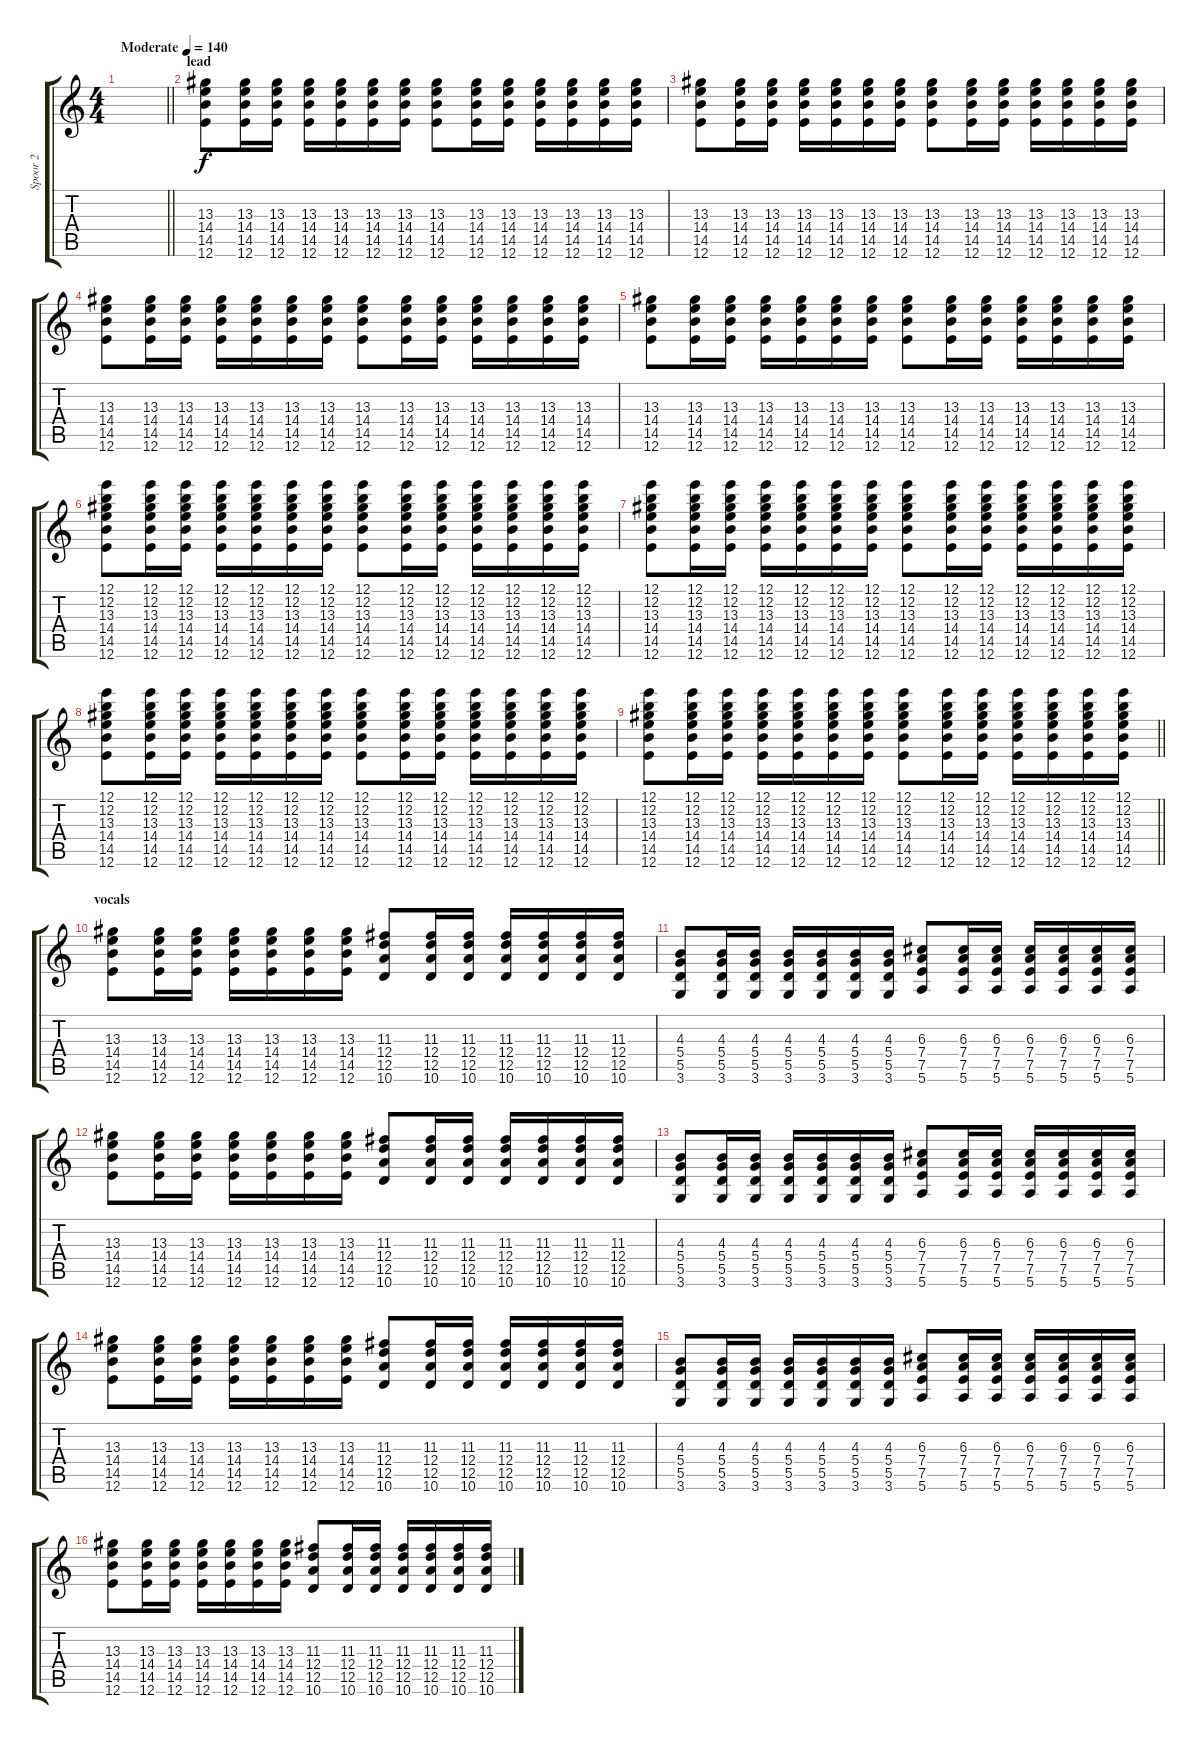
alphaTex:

\track ("Spoor 2" "Spoor 2") {instrument overdrivenguitar}
\staff {score tabs}
\tuning (E4 B3 G3 D3 A2 E2) {hide}
\ts (4 4)
\tempo (140 "Moderate")
\clef g2
\barLineRight lightlight
\ks c
|
\section ("" "lead")
(13.3 14.4 14.5 12.6).8 (13.3 14.4 14.5 12.6).16 (13.3 14.4 14.5 12.6).16 (13.3 14.4 14.5 12.6).16 (13.3 14.4 14.5 12.6).16 (13.3 14.4 14.5 12.6).16 (13.3 14.4 14.5 12.6).16 (13.3 14.4 14.5 12.6).8 (13.3 14.4 14.5 12.6).16 (13.3 14.4 14.5 12.6).16 (13.3 14.4 14.5 12.6).16 (13.3 14.4 14.5 12.6).16 (13.3 14.4 14.5 12.6).16 (13.3 14.4 14.5 12.6).16 |
(13.3 14.4 14.5 12.6).8 (13.3 14.4 14.5 12.6).16 (13.3 14.4 14.5 12.6).16 (13.3 14.4 14.5 12.6).16 (13.3 14.4 14.5 12.6).16 (13.3 14.4 14.5 12.6).16 (13.3 14.4 14.5 12.6).16 (13.3 14.4 14.5 12.6).8 (13.3 14.4 14.5 12.6).16 (13.3 14.4 14.5 12.6).16 (13.3 14.4 14.5 12.6).16 (13.3 14.4 14.5 12.6).16 (13.3 14.4 14.5 12.6).16 (13.3 14.4 14.5 12.6).16 |
(13.3 14.4 14.5 12.6).8 (13.3 14.4 14.5 12.6).16 (13.3 14.4 14.5 12.6).16 (13.3 14.4 14.5 12.6).16 (13.3 14.4 14.5 12.6).16 (13.3 14.4 14.5 12.6).16 (13.3 14.4 14.5 12.6).16 (13.3 14.4 14.5 12.6).8 (13.3 14.4 14.5 12.6).16 (13.3 14.4 14.5 12.6).16 (13.3 14.4 14.5 12.6).16 (13.3 14.4 14.5 12.6).16 (13.3 14.4 14.5 12.6).16 (13.3 14.4 14.5 12.6).16 |
(13.3 14.4 14.5 12.6).8 (13.3 14.4 14.5 12.6).16 (13.3 14.4 14.5 12.6).16 (13.3 14.4 14.5 12.6).16 (13.3 14.4 14.5 12.6).16 (13.3 14.4 14.5 12.6).16 (13.3 14.4 14.5 12.6).16 (13.3 14.4 14.5 12.6).8 (13.3 14.4 14.5 12.6).16 (13.3 14.4 14.5 12.6).16 (13.3 14.4 14.5 12.6).16 (13.3 14.4 14.5 12.6).16 (13.3 14.4 14.5 12.6).16 (13.3 14.4 14.5 12.6).16 |
(12.1 12.2 13.3 14.4 14.5 12.6).8 (12.1 12.2 13.3 14.4 14.5 12.6).16 (12.1 12.2 13.3 14.4 14.5 12.6).16 (12.1 12.2 13.3 14.4 14.5 12.6).16 (12.1 12.2 13.3 14.4 14.5 12.6).16 (12.1 12.2 13.3 14.4 14.5 12.6).16 (12.1 12.2 13.3 14.4 14.5 12.6).16 (12.1 12.2 13.3 14.4 14.5 12.6).8 (12.1 12.2 13.3 14.4 14.5 12.6).16 (12.1 12.2 13.3 14.4 14.5 12.6).16 (12.1 12.2 13.3 14.4 14.5 12.6).16 (12.1 12.2 13.3 14.4 14.5 12.6).16 (12.1 12.2 13.3 14.4 14.5 12.6).16 (12.1 12.2 13.3 14.4 14.5 12.6).16 |
(12.1 12.2 13.3 14.4 14.5 12.6).8 (12.1 12.2 13.3 14.4 14.5 12.6).16 (12.1 12.2 13.3 14.4 14.5 12.6).16 (12.1 12.2 13.3 14.4 14.5 12.6).16 (12.1 12.2 13.3 14.4 14.5 12.6).16 (12.1 12.2 13.3 14.4 14.5 12.6).16 (12.1 12.2 13.3 14.4 14.5 12.6).16 (12.1 12.2 13.3 14.4 14.5 12.6).8 (12.1 12.2 13.3 14.4 14.5 12.6).16 (12.1 12.2 13.3 14.4 14.5 12.6).16 (12.1 12.2 13.3 14.4 14.5 12.6).16 (12.1 12.2 13.3 14.4 14.5 12.6).16 (12.1 12.2 13.3 14.4 14.5 12.6).16 (12.1 12.2 13.3 14.4 14.5 12.6).16 |
(12.1 12.2 13.3 14.4 14.5 12.6).8 (12.1 12.2 13.3 14.4 14.5 12.6).16 (12.1 12.2 13.3 14.4 14.5 12.6).16 (12.1 12.2 13.3 14.4 14.5 12.6).16 (12.1 12.2 13.3 14.4 14.5 12.6).16 (12.1 12.2 13.3 14.4 14.5 12.6).16 (12.1 12.2 13.3 14.4 14.5 12.6).16 (12.1 12.2 13.3 14.4 14.5 12.6).8 (12.1 12.2 13.3 14.4 14.5 12.6).16 (12.1 12.2 13.3 14.4 14.5 12.6).16 (12.1 12.2 13.3 14.4 14.5 12.6).16 (12.1 12.2 13.3 14.4 14.5 12.6).16 (12.1 12.2 13.3 14.4 14.5 12.6).16 (12.1 12.2 13.3 14.4 14.5 12.6).16 |
\barLineRight lightlight
(12.1 12.2 13.3 14.4 14.5 12.6).8 (12.1 12.2 13.3 14.4 14.5 12.6).16 (12.1 12.2 13.3 14.4 14.5 12.6).16 (12.1 12.2 13.3 14.4 14.5 12.6).16 (12.1 12.2 13.3 14.4 14.5 12.6).16 (12.1 12.2 13.3 14.4 14.5 12.6).16 (12.1 12.2 13.3 14.4 14.5 12.6).16 (12.1 12.2 13.3 14.4 14.5 12.6).8 (12.1 12.2 13.3 14.4 14.5 12.6).16 (12.1 12.2 13.3 14.4 14.5 12.6).16 (12.1 12.2 13.3 14.4 14.5 12.6).16 (12.1 12.2 13.3 14.4 14.5 12.6).16 (12.1 12.2 13.3 14.4 14.5 12.6).16 (12.1 12.2 13.3 14.4 14.5 12.6).16 |
\section ("" "vocals")
(13.3 14.4 14.5 12.6).8 (13.3 14.4 14.5 12.6).16 (13.3 14.4 14.5 12.6).16 (13.3 14.4 14.5 12.6).16 (13.3 14.4 14.5 12.6).16 (13.3 14.4 14.5 12.6).16 (13.3 14.4 14.5 12.6).16 (11.3 12.4 12.5 10.6).8 (11.3 12.4 12.5 10.6).16 (11.3 12.4 12.5 10.6).16 (11.3 12.4 12.5 10.6).16 (11.3 12.4 12.5 10.6).16 (11.3 12.4 12.5 10.6).16 (11.3 12.4 12.5 10.6).16 |
(4.3 5.4 5.5 3.6).8 (4.3 5.4 5.5 3.6).16 (4.3 5.4 5.5 3.6).16 (4.3 5.4 5.5 3.6).16 (4.3 5.4 5.5 3.6).16 (4.3 5.4 5.5 3.6).16 (4.3 5.4 5.5 3.6).16 (6.3 7.4 7.5 5.6).8 (6.3 7.4 7.5 5.6).16 (6.3 7.4 7.5 5.6).16 (6.3 7.4 7.5 5.6).16 (6.3 7.4 7.5 5.6).16 (6.3 7.4 7.5 5.6).16 (6.3 7.4 7.5 5.6).16 |
(13.3 14.4 14.5 12.6).8 (13.3 14.4 14.5 12.6).16 (13.3 14.4 14.5 12.6).16 (13.3 14.4 14.5 12.6).16 (13.3 14.4 14.5 12.6).16 (13.3 14.4 14.5 12.6).16 (13.3 14.4 14.5 12.6).16 (11.3 12.4 12.5 10.6).8 (11.3 12.4 12.5 10.6).16 (11.3 12.4 12.5 10.6).16 (11.3 12.4 12.5 10.6).16 (11.3 12.4 12.5 10.6).16 (11.3 12.4 12.5 10.6).16 (11.3 12.4 12.5 10.6).16 |
(4.3 5.4 5.5 3.6).8 (4.3 5.4 5.5 3.6).16 (4.3 5.4 5.5 3.6).16 (4.3 5.4 5.5 3.6).16 (4.3 5.4 5.5 3.6).16 (4.3 5.4 5.5 3.6).16 (4.3 5.4 5.5 3.6).16 (6.3 7.4 7.5 5.6).8 (6.3 7.4 7.5 5.6).16 (6.3 7.4 7.5 5.6).16 (6.3 7.4 7.5 5.6).16 (6.3 7.4 7.5 5.6).16 (6.3 7.4 7.5 5.6).16 (6.3 7.4 7.5 5.6).16 |
(13.3 14.4 14.5 12.6).8 (13.3 14.4 14.5 12.6).16 (13.3 14.4 14.5 12.6).16 (13.3 14.4 14.5 12.6).16 (13.3 14.4 14.5 12.6).16 (13.3 14.4 14.5 12.6).16 (13.3 14.4 14.5 12.6).16 (11.3 12.4 12.5 10.6).8 (11.3 12.4 12.5 10.6).16 (11.3 12.4 12.5 10.6).16 (11.3 12.4 12.5 10.6).16 (11.3 12.4 12.5 10.6).16 (11.3 12.4 12.5 10.6).16 (11.3 12.4 12.5 10.6).16 |
(4.3 5.4 5.5 3.6).8 (4.3 5.4 5.5 3.6).16 (4.3 5.4 5.5 3.6).16 (4.3 5.4 5.5 3.6).16 (4.3 5.4 5.5 3.6).16 (4.3 5.4 5.5 3.6).16 (4.3 5.4 5.5 3.6).16 (6.3 7.4 7.5 5.6).8 (6.3 7.4 7.5 5.6).16 (6.3 7.4 7.5 5.6).16 (6.3 7.4 7.5 5.6).16 (6.3 7.4 7.5 5.6).16 (6.3 7.4 7.5 5.6).16 (6.3 7.4 7.5 5.6).16 |
(13.3 14.4 14.5 12.6).8 (13.3 14.4 14.5 12.6).16 (13.3 14.4 14.5 12.6).16 (13.3 14.4 14.5 12.6).16 (13.3 14.4 14.5 12.6).16 (13.3 14.4 14.5 12.6).16 (13.3 14.4 14.5 12.6).16 (11.3 12.4 12.5 10.6).8 (11.3 12.4 12.5 10.6).16 (11.3 12.4 12.5 10.6).16 (11.3 12.4 12.5 10.6).16 (11.3 12.4 12.5 10.6).16 (11.3 12.4 12.5 10.6).16 (11.3 12.4 12.5 10.6).16
